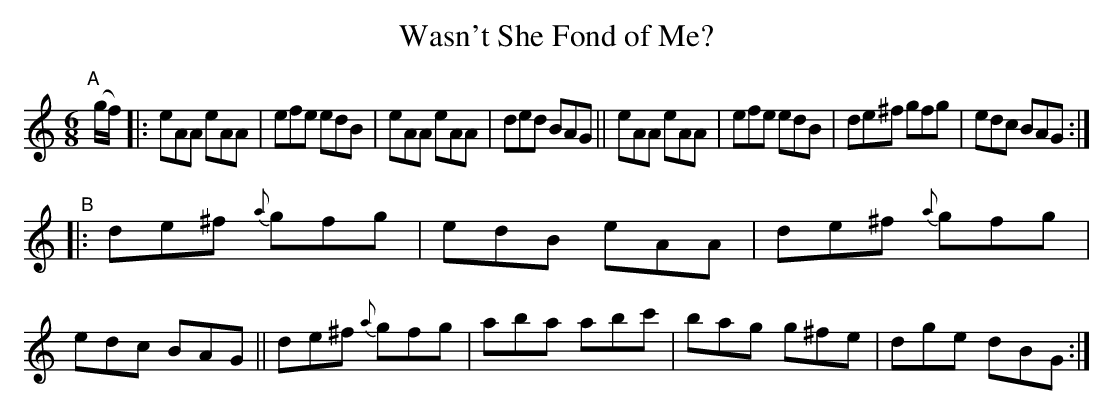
X:1
T: Wasn't She Fond of Me?
M: 6/8
L: 1/8
K: Am
"^A"[|] (g/f/) \
|: eAA eAA | efe edB | eAA  eAA | ded BAG \
|| eAA eAA | efe edB | de^f gfg | edc BAG :|
"^B"\
|: de^f {a}gfg | edB eAA  | de^f {a}gfg | edc BAG \
|| de^f {a}gfg | aba abc' | bag    g^fe | dge dBG :|
